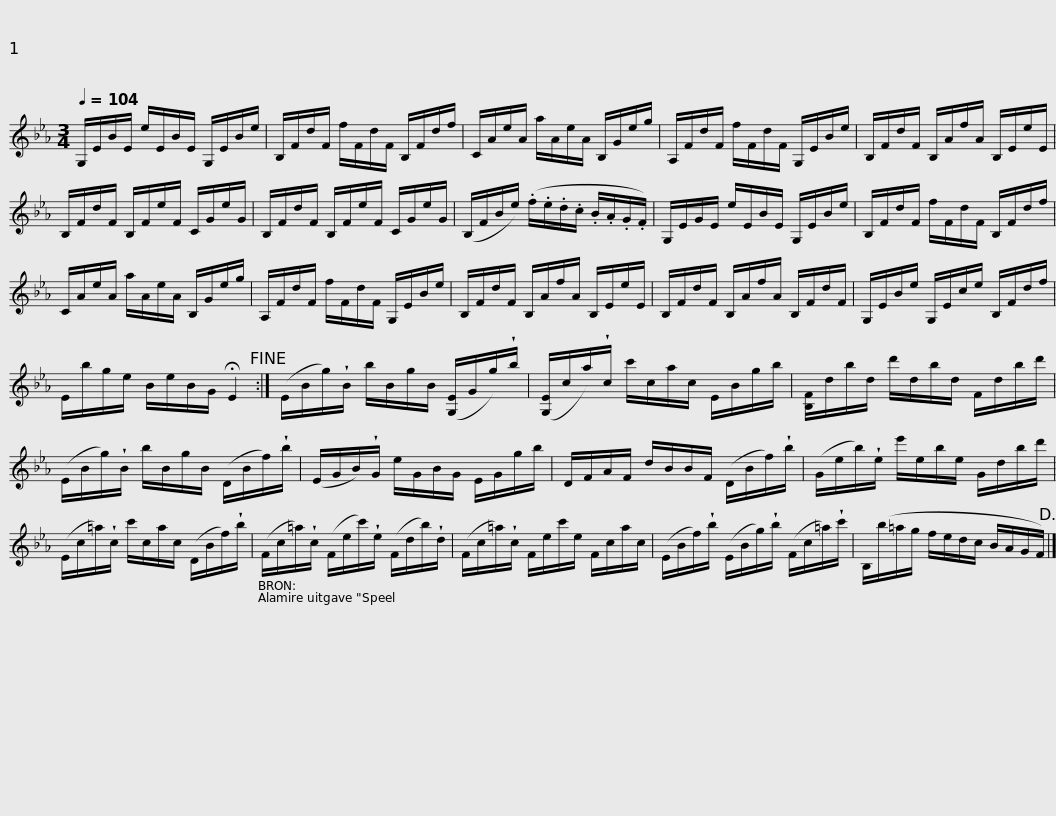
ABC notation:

X:1
L:1/8
Q:1/4=104
M:3/4
I:linebreak $
K:Eb
V:1 treble
V:1
 G,/E/B/E/ e/E/B/E/ G,/E/B/e/ | B,/F/d/F/ f/F/d/F/ B,/F/d/f/ | C/A/e/A/ a/A/e/A/ B,/G/e/g/ | A,/F/d/F/ f/F/d/F/ G,/E/B/e/ |$ B,/F/d/F/ B,/A/f/A/ B,/E/e/E/ | %5
 B,/F/d/F/ B,/F/e/F/ C/G/e/G/ | B,/F/d/F/ B,/F/e/F/ C/G/e/G/ | (B,/F/B/e/) (.f/.e/.d/.c/ .B/.A/.G/.F/) |$ G,/E/G/E/ e/E/B/E/ G,/E/B/e/ | B,/F/d/F/ f/F/d/F/ B,/F/d/f/ | %10
 C/A/e/A/ a/A/e/A/ B,/G/e/g/ | A,/F/d/F/ f/F/d/F/ G,/E/B/e/ |$ B,/F/d/F/ B,/A/f/A/ B,/E/e/E/ | B,/F/d/F/ B,/A/f/A/ B,/F/d/F/ | G,/E/B/e/ G,/E/c/e/ B,/F/d/f/ | %15
 E/b/g/e/ B/e/B/G/ !fermata!E2!fine! :|$ (E/B/g/)!wedge!B/ b/B/g/B/ ([G,E]/G/g/)!wedge!b/ | ([G,E]/c/a/)!wedge!c/ c'/c/a/c/ E/B/g/b/ | [B,F]/d/b/d/ d'/d/b/d/ F/d/b/d'/ | (E/B/g/)!wedge!B/ b/B/g/B/ (D/B/f/)!wedge!b/ |$ %20
 (E/G/B/)!wedge!G/ e/G/B/G/ E/G/g/b/ | D/F/A/F/ d/B/B/F/ (D/B/f/)!wedge!b/ | (G/e/b/)!wedge!e/ e'/e/b/e/ G/d/b/d'/ | (E/c/=a/)!wedge!c/ c'/c/a/c/ (D/B/f/)!wedge!b/ |$ (F/c/=a/)!wedge!c/ (F/e/c'/)!wedge!e/ (F/d/b/)!wedge!d/ | %25
 (F/c/=a/)!wedge!c/ F/e/c'/e/ F/c/a/c/ | (E/B/f/)!wedge!b/ (E/B/g/)!wedge!b/ (F/c/=a/)!wedge!c'/ | B,/(b/=a/g/ f/e/d/c/ B/A/G/F/)!D.C.! |] %28
